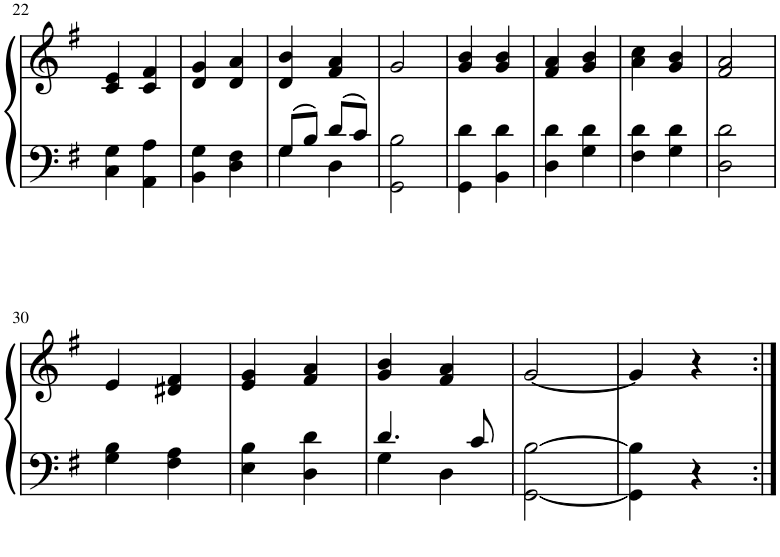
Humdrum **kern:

**kern	**kern
*part1	*part1
*staff2	*staff1
*I"Piano	*
*I'Pno.	*
!!LO:PB:g=z
*clefF4	*clefG2
*k[f#]	*k[f#]
*M2/4	*M2/4
=22	=22
4C\ 4G\	4c/ 4e/
4AA\ 4A\	4c/ 4f#/
=23	=23
4BB\ 4G\	4d/ 4g/
4D\ 4F#\	4d/ 4a/
=24	=24
*^	*
8G/L	4G\	4d/ 4b/
8B/J	.	.
8d/L	4D\	4f#/ 4a/
8c/J	.	.
*v	*v	*
=25	=25
2GG\ 2B\	2g/
=26	=26
4GG\ 4d\	4g/ 4b/
4BB\ 4d\	4g/ 4b/
=27	=27
4D\ 4d\	4f#/ 4a/
4G\ 4d\	4g/ 4b/
=28	=28
4F#\ 4d\	4a\ 4cc\
4G\ 4d\	4g/ 4b/
=29	=29
2D\ 2d\	2f#/ 2a/
!!LO:LB:g=z
=30	=30
4G\ 4B\	4e/
4F#\ 4A\	4d#X/ 4f#/
=31	=31
4E\ 4B\	4e/ 4g/
4D\ 4d\	4f#/ 4a/
=32	=32
*^	*
4.d/	4G\	4g/ 4b/
.	4D\	4f#/ 4a/
8c/	.	.
*v	*v	*
=33	=33
[2GG\ [2B\	[2g/
=34	=34
4GG\] 4B\]	4g/]
4r	4r
=:|!	=:|!
*-	*-
